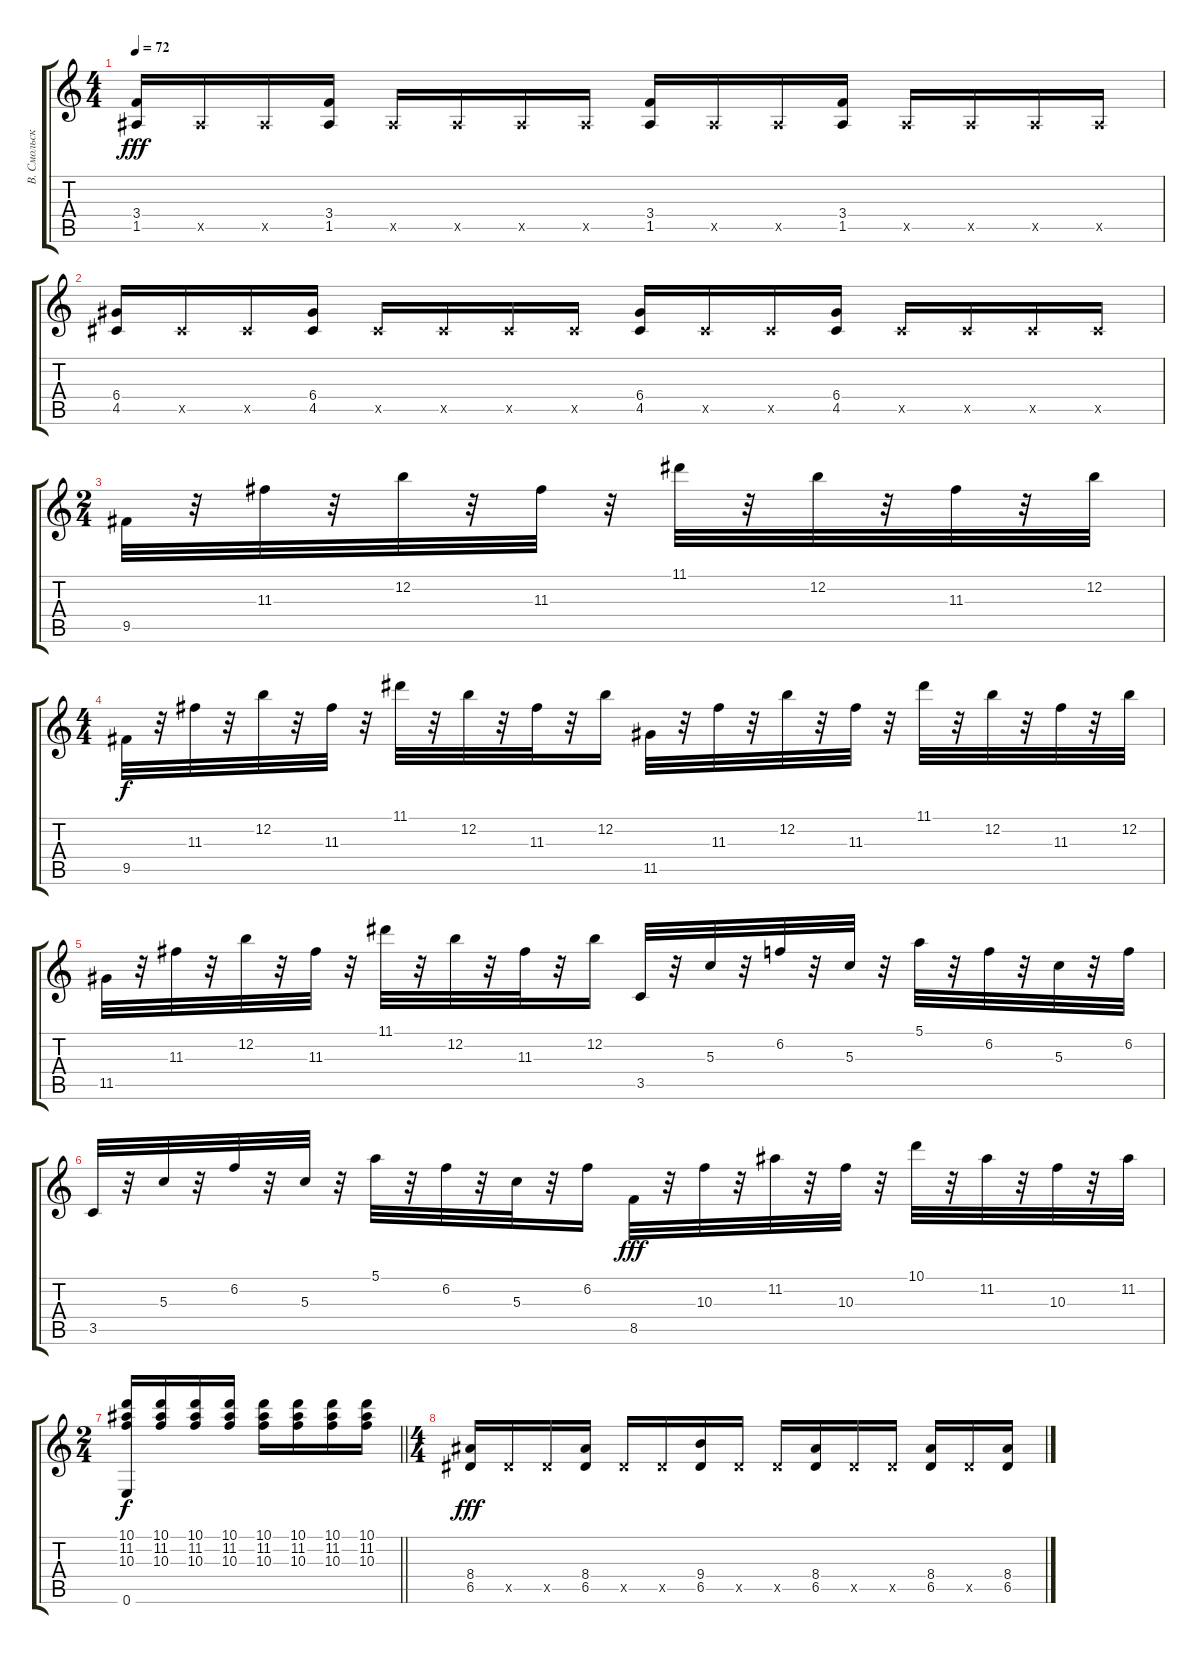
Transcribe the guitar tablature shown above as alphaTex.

\track ("В. Смольский" "В. Смольск") {instrument distortionguitar}
\staff {score tabs}
\tuning (E4 B3 G3 D3 A2 E2) {hide}
\ts (4 4)
\tempo 72
\clef g2
\ks c
(3.4 1.5).16{dy fff} 1.5{x}.16 1.5{x}.16 (3.4 1.5).16 1.5{x}.16 1.5{x}.16 1.5{x}.16 1.5{x}.16 (3.4 1.5).16 1.5{x}.16 1.5{x}.16 (3.4 1.5).16 1.5{x}.16 1.5{x}.16 1.5{x}.16 1.5{x}.16 |
(6.4 4.5).16 4.5{x}.16 4.5{x}.16 (6.4 4.5).16 4.5{x}.16 4.5{x}.16 4.5{x}.16 4.5{x}.16 (6.4 4.5).16 4.5{x}.16 4.5{x}.16 (6.4 4.5).16 4.5{x}.16 4.5{x}.16 4.5{x}.16 4.5{x}.16 |
\ts (2 4)
9.5.32 r.32 11.3.32 r.32 12.2.32 r.32 11.3.32 r.32 11.1.32 r.32 12.2.32 r.32 11.3.32 r.32 12.2.32 |
\ts (4 4)
9.5.32{dy f} r.32 11.3.32 r.32 12.2.32 r.32 11.3.32 r.32 11.1.32 r.32 12.2.32 r.32 11.3.32 r.32 12.2.16 11.5.32 r.32 11.3.32 r.32 12.2.32 r.32 11.3.32 r.32 11.1.32 r.32 12.2.32 r.32 11.3.32 r.32 12.2.32 |
11.5.32 r.32 11.3.32 r.32 12.2.32 r.32 11.3.32 r.32 11.1.32 r.32 12.2.32 r.32 11.3.32 r.32 12.2.16 3.5.32 r.32 5.3.32 r.32 6.2.32 r.32 5.3.32 r.32 5.1.32 r.32 6.2.32 r.32 5.3.32 r.32 6.2.32 |
3.5.32 r.32 5.3.32 r.32 6.2.32 r.32 5.3.32 r.32 5.1.32 r.32 6.2.32 r.32 5.3.32 r.32 6.2.16 8.5.32{dy fff} r.32 10.3.32 r.32 11.2.32 r.32 10.3.32 r.32 10.1.32 r.32 11.2.32 r.32 10.3.32 r.32 11.2.32 |
\ts (2 4)
\barLineRight lightlight
(10.1 11.2 10.3 0.6).16{dy f} (10.1 11.2 10.3).16 (10.1 11.2 10.3).16 (10.1 11.2 10.3).16 (10.1 11.2 10.3).16 (10.1 11.2 10.3).16 (10.1 11.2 10.3).16 (10.1 11.2 10.3).16 |
\ts (4 4)
(8.4 6.5).16{dy fff} 6.5{x}.16 6.5{x}.16 (8.4 6.5).16 6.5{x}.16 6.5{x}.16 (9.4 6.5).16 6.5{x}.16 6.5{x}.16 (8.4 6.5).16 6.5{x}.16 6.5{x}.16 (8.4 6.5).16 6.5{x}.16 (8.4 6.5).16
